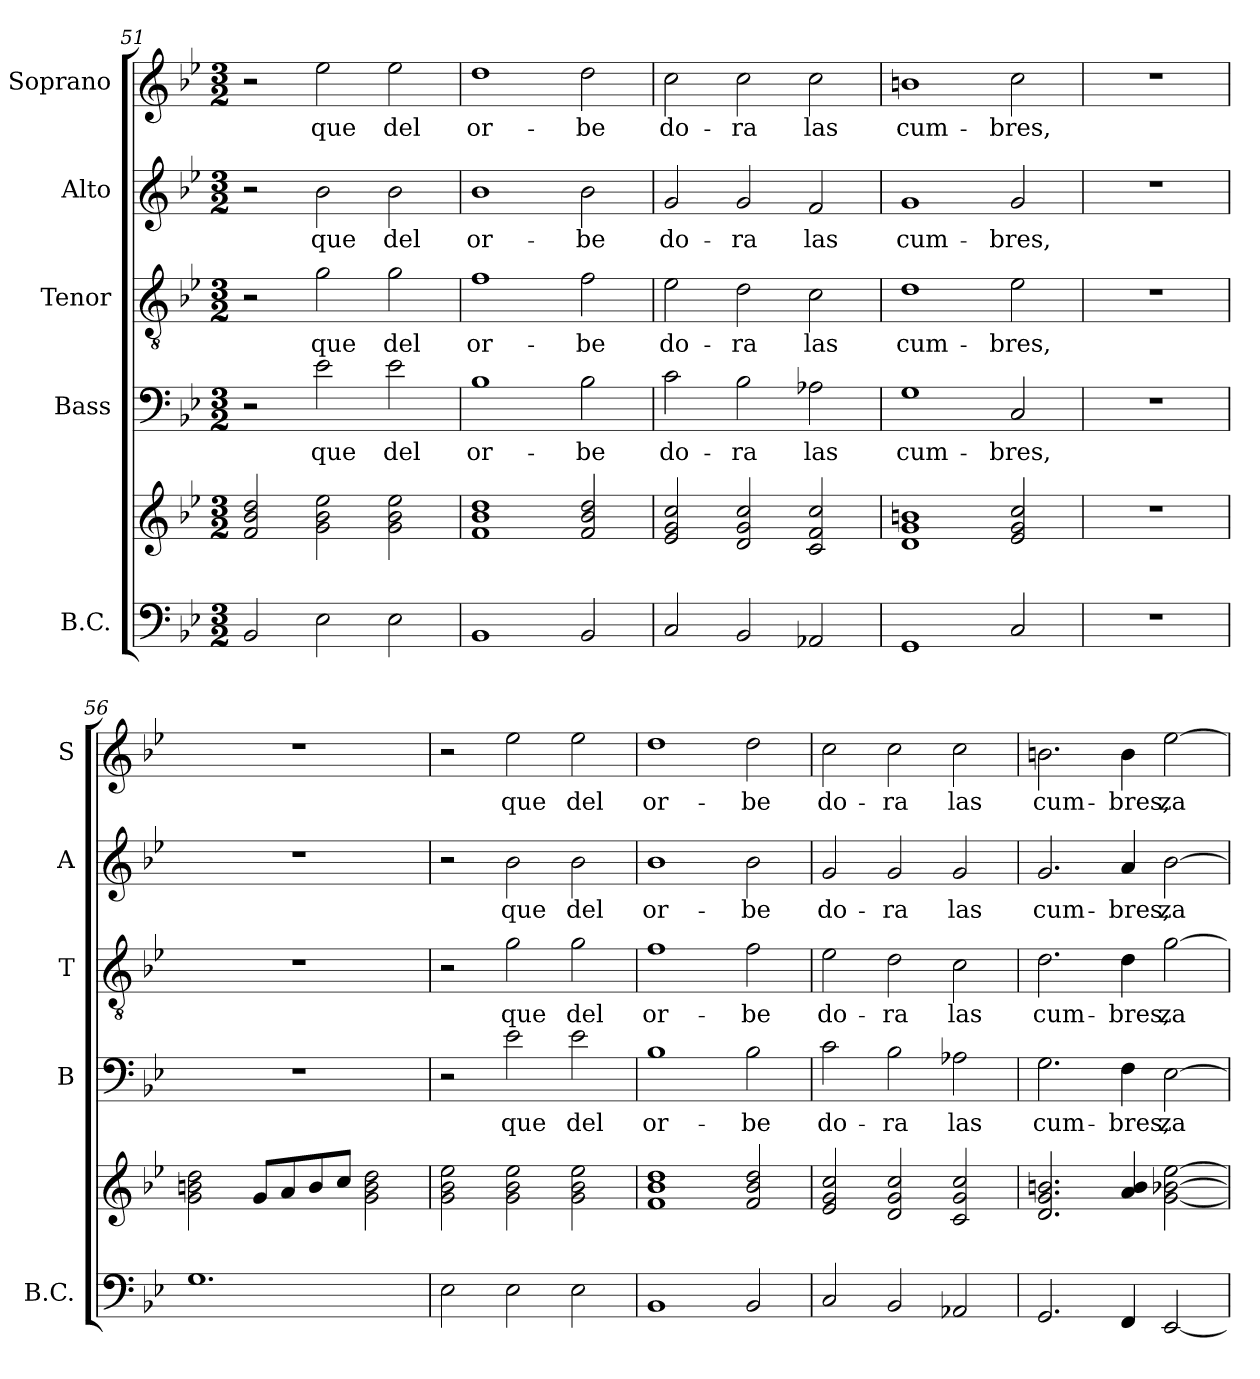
**kern	**kern	**kern	**text	**kern	**text	**kern	**text	**kern	**text
*part5	*part5	*part4	*part4	*part3	*part3	*part2	*part2	*part1	*part1
*staff6	*staff5	*staff4	*staff4	*staff3	*staff3	*staff2	*staff2	*staff1	*staff1
*I"B.C.	*	*I"Bass	*	*I"Tenor	*	*I"Alto	*	*I"Soprano	*
*I'B.C.	*	*I'B	*	*I'T	*	*I'A	*	*I'S	*
*clefF4	*clefG2	*clefF4	*	*clefGv2	*	*clefG2	*	*clefG2	*
*k[b-e-]	*k[b-e-]	*k[b-e-]	*	*k[b-e-]	*	*k[b-e-]	*	*k[b-e-]	*
*B-:	*B-:	*B-:	*	*B-:	*	*B-:	*	*B-:	*
*M3/2	*M3/2	*M3/2	*	*M3/2	*	*M3/2	*	*M3/2	*
=51	=51	=51	=51	=51	=51	=51	=51	=51	=51
2BB-/	2f/ 2b-/ 2dd/	2r	.	2r	.	2r	.	2r	.
!	!	!	!LO:LY:b	!	!LO:LY:b	!	!LO:LY:b	!	!LO:LY:b
2E-\	2g\ 2b-\ 2ee-\	2e-\	que	2g\	que	2b-\	que	2ee-\	que
!	!	!	!LO:LY:b	!	!LO:LY:b	!	!LO:LY:b	!	!LO:LY:b
2E-\	2g\ 2b-\ 2ee-\	2e-\	del	2g\	del	2b-\	del	2ee-\	del
=52	=52	=52	=52	=52	=52	=52	=52	=52	=52
!	!	!	!LO:LY:b	!	!LO:LY:b	!	!LO:LY:b	!	!LO:LY:b
1BB-	1f 1b- 1dd	1B-	or-	1f	or-	1b-	or-	1dd	or-
!	!	!	!LO:LY:b	!	!LO:LY:b	!	!LO:LY:b	!	!LO:LY:b
2BB-/	2f/ 2b-/ 2dd/	2B-\	-be	2f\	-be	2b-\	-be	2dd\	-be
!!LO:PB:g=z
=53	=53	=53	=53	=53	=53	=53	=53	=53	=53
!	!	!	!LO:LY:b	!	!LO:LY:b	!	!LO:LY:b	!	!LO:LY:b
2C/	2e-/ 2g/ 2cc/	2c\	do-	2e-\	do-	2g/	do-	2cc\	do-
!	!	!	!LO:LY:b	!	!LO:LY:b	!	!LO:LY:b	!	!LO:LY:b
2BB-/	2d/ 2g/ 2cc/	2B-\	-ra	2d\	-ra	2g/	-ra	2cc\	-ra
!	!	!	!LO:LY:b	!	!LO:LY:b	!	!LO:LY:b	!	!LO:LY:b
2AA-X/	2c/ 2f/ 2cc/	2A-X\	las	2c\	las	2f/	las	2cc\	las
=54	=54	=54	=54	=54	=54	=54	=54	=54	=54
!	!	!	!LO:LY:b	!	!LO:LY:b	!	!LO:LY:b	!	!LO:LY:b
1GG	1d 1g 1bn	1G	cum-	1d	cum-	1g	cum-	1bn	cum-
!	!	!	!LO:LY:b	!	!LO:LY:b	!	!LO:LY:b	!	!LO:LY:b
2C/	2e-/ 2g/ 2cc/	2C/	-bres,	2e-\	-bres,	2g/	-bres,	2cc\	-bres,
=55	=55	=55	=55	=55	=55	=55	=55	=55	=55
1.r	1.r	1.r	.	1.r	.	1.r	.	1.r	.
=56	=56	=56	=56	=56	=56	=56	=56	=56	=56
1.G	2g\ 2bn\ 2dd\	1.r	.	1.r	.	1.r	.	1.r	.
.	8g/L	.	.	.	.	.	.	.	.
.	8a/	.	.	.	.	.	.	.	.
.	8b/	.	.	.	.	.	.	.	.
.	8cc/J	.	.	.	.	.	.	.	.
.	2g\ 2b\ 2dd\	.	.	.	.	.	.	.	.
=57	=57	=57	=57	=57	=57	=57	=57	=57	=57
2E-\	2g\ 2b-\ 2ee-\	2r	.	2r	.	2r	.	2r	.
!	!	!	!LO:LY:b	!	!LO:LY:b	!	!LO:LY:b	!	!LO:LY:b
2E-\	2g\ 2b-\ 2ee-\	2e-\	que	2g\	que	2b-\	que	2ee-\	que
!	!	!	!LO:LY:b	!	!LO:LY:b	!	!LO:LY:b	!	!LO:LY:b
2E-\	2g\ 2b-\ 2ee-\	2e-\	del	2g\	del	2b-\	del	2ee-\	del
=58	=58	=58	=58	=58	=58	=58	=58	=58	=58
!	!	!	!LO:LY:b	!	!LO:LY:b	!	!LO:LY:b	!	!LO:LY:b
1BB-	1f 1b- 1dd	1B-	or-	1f	or-	1b-	or-	1dd	or-
!	!	!	!LO:LY:b	!	!LO:LY:b	!	!LO:LY:b	!	!LO:LY:b
2BB-/	2f/ 2b-/ 2dd/	2B-\	-be	2f\	-be	2b-\	-be	2dd\	-be
!!LO:LB:g=z
=59	=59	=59	=59	=59	=59	=59	=59	=59	=59
!	!	!	!LO:LY:b	!	!LO:LY:b	!	!LO:LY:b	!	!LO:LY:b
2C/	2e-/ 2g/ 2cc/	2c\	do-	2e-\	do-	2g/	do-	2cc\	do-
!	!	!	!LO:LY:b	!	!LO:LY:b	!	!LO:LY:b	!	!LO:LY:b
2BB-/	2d/ 2g/ 2cc/	2B-\	-ra	2d\	-ra	2g/	-ra	2cc\	-ra
!	!	!	!LO:LY:b	!	!LO:LY:b	!	!LO:LY:b	!	!LO:LY:b
2AA-X/	2c/ 2g/ 2cc/	2A-X\	las	2c\	las	2g/	las	2cc\	las
=60	=60	=60	=60	=60	=60	=60	=60	=60	=60
!	!	!	!LO:LY:b	!	!LO:LY:b	!	!LO:LY:b	!	!LO:LY:b
2.GG/	2.d/ 2.g/ 2.bn/	2.G\	cum-	2.d\	cum-	2.g/	cum-	2.bn\	cum-
!	!	!	!LO:LY:b	!	!LO:LY:b	!	!LO:LY:b	!	!LO:LY:b
4FF/	4a/ 4b/	4F\	-bres,	4d\	-bres,	4a/	-bres,	4b\	-bres,
!	!	!	!LO:LY:b	!	!LO:LY:b	!	!LO:LY:b	!	!LO:LY:b
[2EE-/	[2g\ [2b-X\ [2ee-\	[2E-\	za-	[2g\	za-	[2b-\	za-	[2ee-\	za-
=	=	=	=	=	=	=	=	=	=
*-	*-	*-	*-	*-	*-	*-	*-	*-	*-
